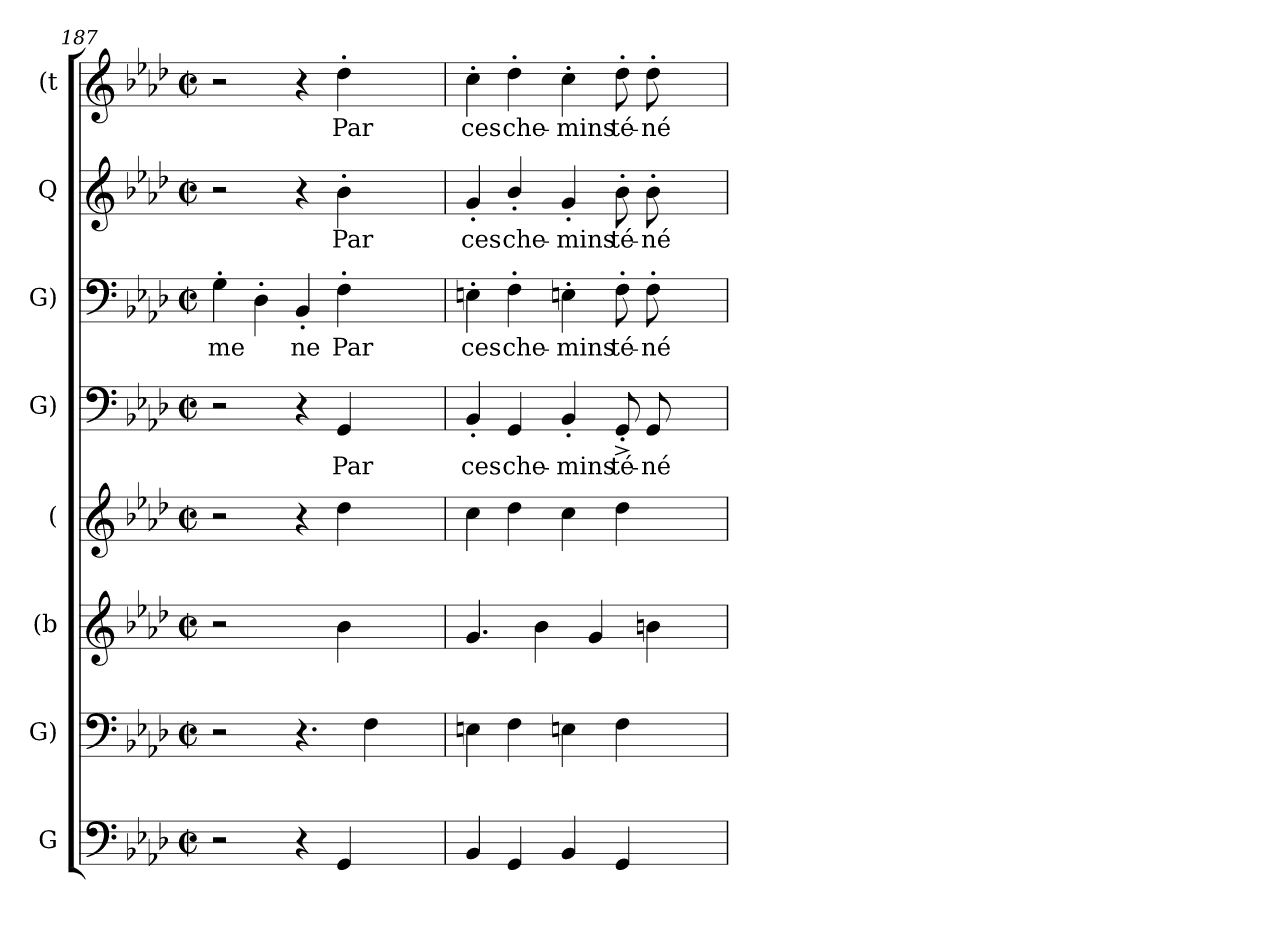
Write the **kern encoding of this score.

**kern	**kern	**kern	**kern	**kern	**text	**kern	**text	**kern	**text	**kern	**text
*part8	*part7	*part6	*part5	*part4	*part4	*part3	*part3	*part2	*part2	*part1	*part1
*staff8	*staff7	*staff6	*staff5	*staff4	*staff4	*staff3	*staff3	*staff2	*staff2	*staff1	*staff1
*I"G	*I"G)	*I"(b	*I"(	*I"G)	*	*I"G)	*	*I"Q	*	*I"(t	*
!!LO:LB:g=z
*clefF4	*clefF4	*clefG2	*clefG2	*clefF4	*	*clefF4	*	*clefG2	*	*clefG2	*
*k[b-e-a-d-]	*k[b-e-a-d-]	*k[b-e-a-d-]	*k[b-e-a-d-]	*k[b-e-a-d-]	*	*k[b-e-a-d-]	*	*k[b-e-a-d-]	*	*k[b-e-a-d-]	*
*M2/2	*M2/2	*M2/2	*M2/2	*M2/2	*	*M2/2	*	*M2/2	*	*M2/2	*
*met(c|)	*met(c|)	*met(c|)	*met(c|)	*met(c|)	*	*met(c|)	*	*met(c|)	*	*met(c|)	*
=187	=187	=187	=187	=187	=187	=187	=187	=187	=187	=187	=187
2r	2r	2r	2r	2r	.	4G'>i\	me	2r	.	2r	.
.	.	.	.	.	.	4D-'>i\	--	.	.	.	.
4r	4.r	4ryy	4r	4r	.	4BB-'<i/	ne	4r	.	4r	.
4GGi/	.	4b-i\	4dd-i\	4GGi/	Par	4F'>i\	Par	4b-'>i\	Par	4dd-'>i\	Par
.	4Fj\	.	.	.	.	.	.	.	.	.	.
4ryy	.	4ryy	4ryy	4ryy	.	4ryy	.	4ryy	.	4ryy	.
.	8ryy	.	.	.	.	.	.	.	.	.	.
=188	=188	=188	=188	=188	=188	=188	=188	=188	=188	=188	=188
4BB-i/	4Eni\	4.gi/	4cci\	4BB-'<i/	ces	4En'>i\	ces	4g'<i/	ces	4cc'>i\	ces
4GGi/	4Fi\	.	4dd-i\	4GGi/	che-	4F'>i\	che-	4b-'<i/	che-	4dd-'>i\	che-
.	.	4b-i\	.	.	.	.	.	.	.	.	.
4BB-i/	4Eni\	.	4cci\	4BB-'<i/	mins	4En'>i\	mins	4g'<i/	mins	4cc'>i\	mins
.	.	4gi/	.	.	.	.	.	.	.	.	.
4GGi/	4Fi\	.	4dd-i\	8GG'<^<i/	té-	8F'>i\	té-	8b-'>i\	té-	8dd-'>i\	té-
.	.	4bj\	.	8GGi/	né	8F'>i\	né-	8b-'>i\	né	8dd-'>i\	né-
4ryy	4ryy	.	4ryy	4ryy	.	4ryy	.	4ryy	.	4ryy	.
.	.	8ryy	.	.	.	.	.	.	.	.	.
=	=	=	=	=	=	=	=	=	=	=	=
*-	*-	*-	*-	*-	*-	*-	*-	*-	*-	*-	*-
